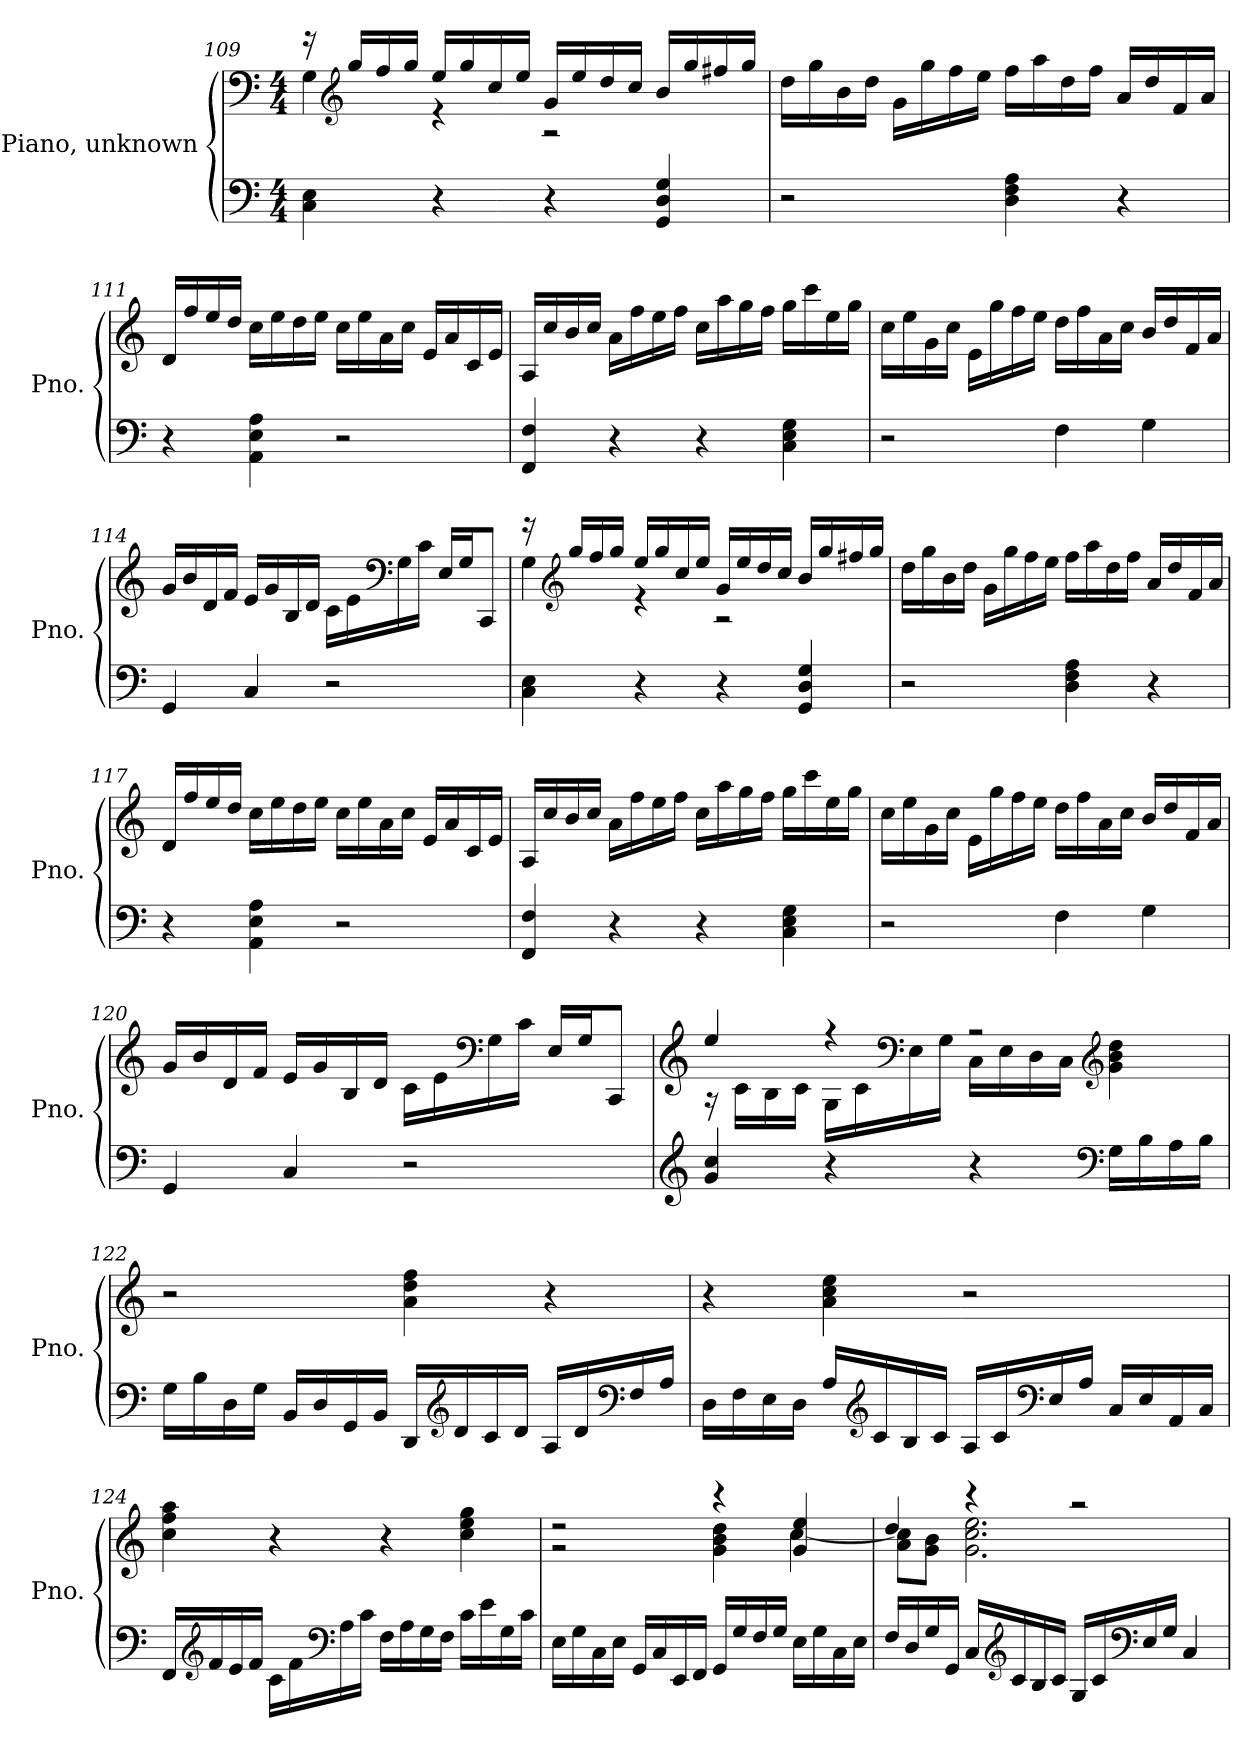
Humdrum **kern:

**kern	**kern
*part1	*part1
*staff2	*staff1
*I"Piano, unknown	*
*I'Pno.	*
*clefF4	*clefF4
*k[]	*k[]
*M4/4	*M4/4
=109	=109
*	*^
4C\ 4E\	16r	4G\
*	*clefG2	*
.	16gg/LL	.
.	16ff/	.
.	16gg/JJ	.
4r	16ee/LL	4r
.	16gg/	.
.	16cc/	.
.	16ee/JJ	.
4r	16g/LL	2r
.	16ee/	.
.	16dd/	.
.	16cc/JJ	.
4GG/ 4D/ 4G/	16b/LL	.
.	16gg/	.
.	16ff#X/	.
.	16gg/JJ	.
*	*v	*v
!!LO:LB:g=z
=110	=110
2r	16dd\LL
.	16gg\
.	16b\
.	16dd\JJ
.	16g\LL
.	16gg\
.	16ff\
.	16ee\JJ
4D\ 4F\ 4A\	16ff\LL
.	16aa\
.	16dd\
.	16ff\JJ
4r	16a/LL
.	16dd/
.	16f/
.	16a/JJ
=111	=111
4r	16d/LL
.	16ff/
.	16ee/
.	16dd/JJ
4AA\ 4E\ 4A\	16cc\LL
.	16ee\
.	16dd\
.	16ee\JJ
2r	16cc\LL
.	16ee\
.	16a\
.	16cc\JJ
.	16e/LL
.	16a/
.	16c/
.	16e/JJ
=112	=112
4FF/ 4F/	16A/LL
.	16cc/
.	16b/
.	16cc/JJ
4r	16a\LL
.	16ff\
.	16ee\
.	16ff\JJ
4r	16cc\LL
.	16aa\
.	16gg\
.	16ff\JJ
4C\ 4E\ 4G\	16gg\LL
.	16ccc\
.	16ee\
.	16gg\JJ
!!LO:LB:g=z
=113	=113
2r	16cc\LL
.	16ee\
.	16g\
.	16cc\JJ
.	16e\LL
.	16gg\
.	16ff\
.	16ee\JJ
4F\	16dd\LL
.	16ff\
.	16a\
.	16cc\JJ
4G\	16b/LL
.	16dd/
.	16f/
.	16a/JJ
=114	=114
4GG/	16g/LL
.	16b/
.	16d/
.	16f/JJ
4C/	16e/LL
.	16g/
.	16B/
.	16d/JJ
2r	16c\LL
.	16e\
*	*clefF4
.	16G\
.	16c\JJ
.	16E/LL
.	16G/J
.	8CC/J
!!LO:LB:g=z
=115	=115
*	*^
4C\ 4E\	16r	4G\
*	*clefG2	*
.	16gg/LL	.
.	16ff/	.
.	16gg/JJ	.
4r	16ee/LL	4r
.	16gg/	.
.	16cc/	.
.	16ee/JJ	.
4r	16g/LL	2r
.	16ee/	.
.	16dd/	.
.	16cc/JJ	.
4GG/ 4D/ 4G/	16b/LL	.
.	16gg/	.
.	16ff#X/	.
.	16gg/JJ	.
*	*v	*v
=116	=116
2r	16dd\LL
.	16gg\
.	16b\
.	16dd\JJ
.	16g\LL
.	16gg\
.	16ff\
.	16ee\JJ
4D\ 4F\ 4A\	16ff\LL
.	16aa\
.	16dd\
.	16ff\JJ
4r	16a/LL
.	16dd/
.	16f/
.	16a/JJ
!!LO:PB:g=z
=117	=117
4r	16d/LL
.	16ff/
.	16ee/
.	16dd/JJ
4AA\ 4E\ 4A\	16cc\LL
.	16ee\
.	16dd\
.	16ee\JJ
2r	16cc\LL
.	16ee\
.	16a\
.	16cc\JJ
.	16e/LL
.	16a/
.	16c/
.	16e/JJ
=118	=118
4FF/ 4F/	16A/LL
.	16cc/
.	16b/
.	16cc/JJ
4r	16a\LL
.	16ff\
.	16ee\
.	16ff\JJ
4r	16cc\LL
.	16aa\
.	16gg\
.	16ff\JJ
4C\ 4E\ 4G\	16gg\LL
.	16ccc\
.	16ee\
.	16gg\JJ
=119	=119
2r	16cc\LL
.	16ee\
.	16g\
.	16cc\JJ
.	16e\LL
.	16gg\
.	16ff\
.	16ee\JJ
4F\	16dd\LL
.	16ff\
.	16a\
.	16cc\JJ
4G\	16b/LL
.	16dd/
.	16f/
.	16a/JJ
!!LO:LB:g=z
=120	=120
4GG/	16g/LL
.	16b/
.	16d/
.	16f/JJ
4C/	16e/LL
.	16g/
.	16B/
.	16d/JJ
2r	16c\LL
.	16e\
*	*clefF4
.	16G\
.	16c\JJ
.	16E/LL
.	16G/J
.	8CC/J
=121	=121
*clefG2	*clefG2
*	*^
4g/ 4cc/	4ee/	16r
.	.	16c\LL
.	.	16B\
.	.	16c\JJ
4r	4r	16G\LL
.	.	16c\
*	*clefF4	*
.	.	16E\
.	.	16G\JJ
4r	2r	16C\LL
.	.	16E\
.	.	16D\
.	.	16C\JJ
*clefF4	*clefG2	*
16G\LL	.	4g\ 4b\ 4dd\
16B\	.	.
16A\	.	.
16B\JJ	.	.
*	*v	*v
!!LO:LB:g=z
=122	=122
16G\LL	2r
16B\	.
16D\	.
16G\JJ	.
16BB/LL	.
16D/	.
16GG/	.
16BB/JJ	.
16DD/LL	4a\ 4dd\ 4ff\
*clefG2	*
16d/	.
16c/	.
16d/JJ	.
16A/LL	4r
16d/	.
*clefF4	*
16F/	.
16A/JJ	.
=123	=123
16D\LL	4r
16F\	.
16E\	.
16D\JJ	.
16A/LL	4a\ 4cc\ 4ee\
*clefG2	*
16c/	.
16B/	.
16c/JJ	.
16A/LL	2r
16c/	.
*clefF4	*
16E/	.
16A/JJ	.
16C/LL	.
16E/	.
16AA/	.
16C/JJ	.
!!LO:LB:g=z
=124	=124
16FF/LL	4cc\ 4ff\ 4aa\
*clefG2	*
16f/	.
16e/	.
16f/JJ	.
16c\LL	4r
16f\	.
*clefF4	*
16A\	.
16c\JJ	.
16F\LL	4r
16A\	.
16G\	.
16F\JJ	.
16c\LL	4cc\ 4ee\ 4gg\
16e\	.
16G\	.
16c\JJ	.
=125	=125
*	*^
16E\LL	2r	2r
16G\	.	.
16C\	.	.
16E\JJ	.	.
16GG/LL	.	.
16C/	.	.
16EE/	.	.
16FF/JJ	.	.
16GG/LL	4r	4g\ 4b\ 4dd\
16G/	.	.
16F/	.	.
16G/JJ	.	.
16E\LL	4g/ 4ee/	[4cc\
16G\	.	.
16C\	.	.
16E\JJ	.	.
!!LO:LB:g=z	!!
=126	=126	=126
16F/LL	4dd/	8a\ 8cc\]L
16D/	.	.
16G/	.	8g\ 8b\J
16GG/JJ	.	.
16C/LL	4r	2.g\ 2.cc\ 2.ee\
*clefG2	*	*
16c/	.	.
16B/	.	.
16c/JJ	.	.
16G/LL	2r	.
16c/	.	.
*clefF4	*	*
16E/	.	.
16G/JJ	.	.
4C/	.	.
*	*v	*v
=	=
*-	*-
